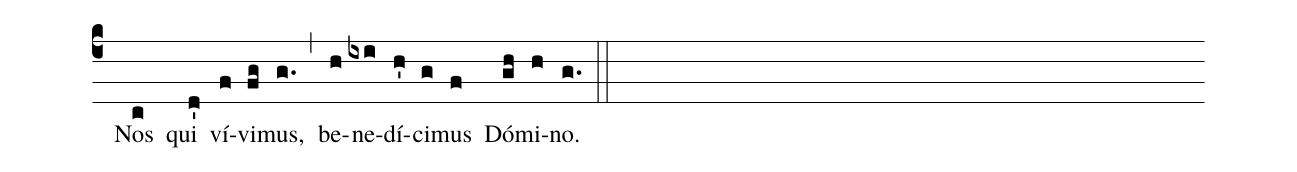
%%
(c4) () Nos(c) qui(d') ví(f)vi(fg)mus,(g.) (,) be(h)ne(ixi)dí(h')ci(g)mus(f) Dó(gh)mi(h)no.(g.) (::)
